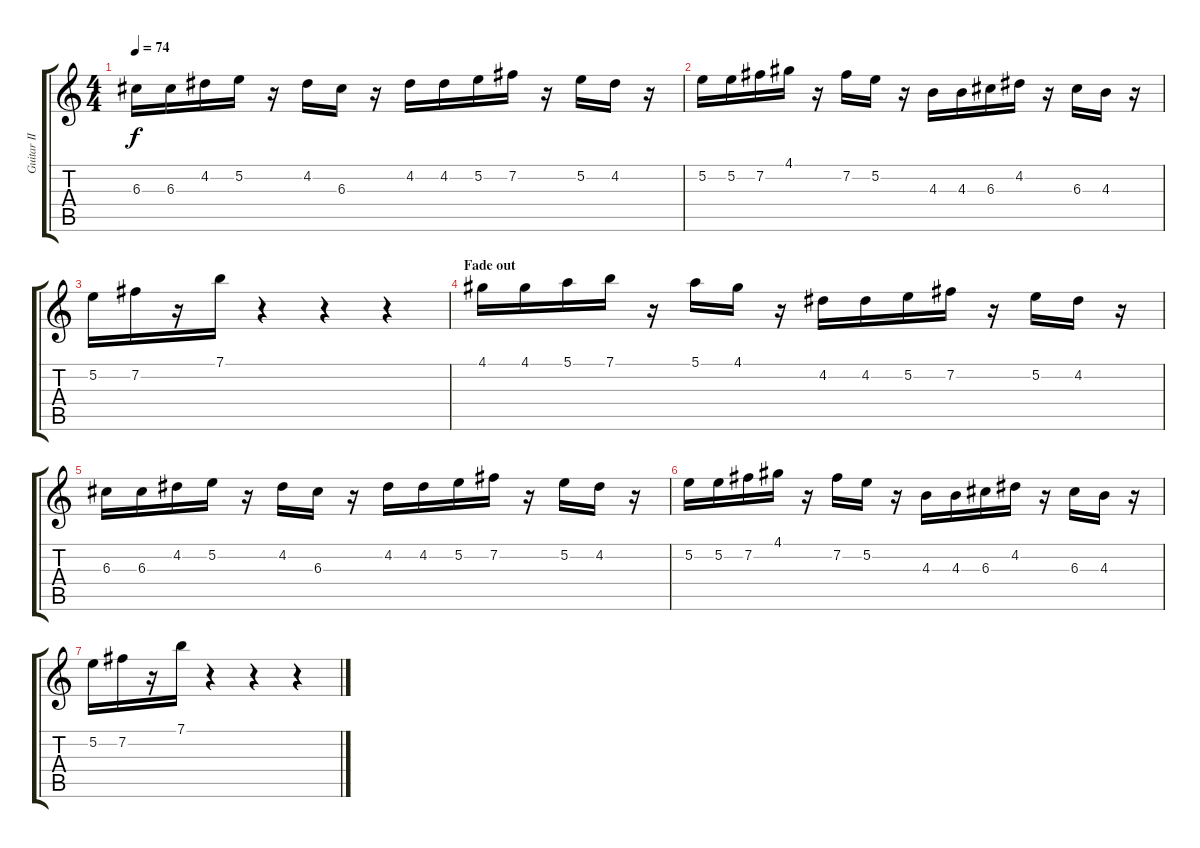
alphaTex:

\track ("Guitar II" "Guitar II") {instrument electricguitarclean}
\staff {score tabs}
\tuning (E4 B3 G3 D3 A2 E2) {hide}
\ts (4 4)
\tempo 74
\clef g2
\ks c
6.3.16{dy f} 6.3.16 4.2.16 5.2.16 r.16 4.2.16 6.3.16 r.16 4.2.16 4.2.16 5.2.16 7.2.16 r.16 5.2.16 4.2.16 r.16 |
5.2.16 5.2.16 7.2.16 4.1.16 r.16 7.2.16 5.2.16 r.16 4.3.16 4.3.16 6.3.16 4.2.16 r.16 6.3.16 4.3.16 r.16 |
5.2.16 7.2.16 r.16 7.1.16 r.4 r.4 r.4 |
\section ("" "Fade out")
4.1.16 4.1.16 5.1.16 7.1.16 r.16 5.1.16 4.1.16 r.16 4.2.16 4.2.16 5.2.16 7.2.16 r.16 5.2.16 4.2.16 r.16 |
6.3.16 6.3.16 4.2.16 5.2.16 r.16 4.2.16 6.3.16 r.16 4.2.16 4.2.16 5.2.16 7.2.16 r.16 5.2.16 4.2.16 r.16 |
5.2.16 5.2.16 7.2.16 4.1.16 r.16 7.2.16 5.2.16 r.16 4.3.16 4.3.16 6.3.16 4.2.16 r.16 6.3.16 4.3.16 r.16 |
5.2.16 7.2.16 r.16 7.1.16 r.4 r.4 r.4
